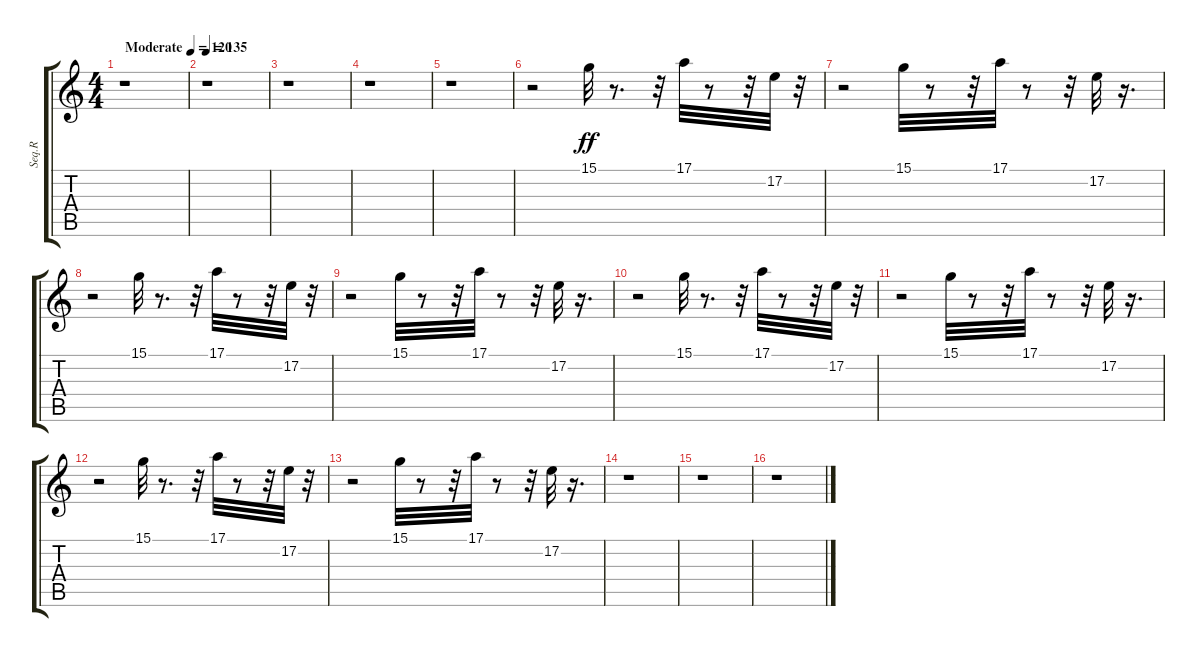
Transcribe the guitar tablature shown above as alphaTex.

\track ("Seq.R                               " "Seq.R     ") {instrument lead8bassandlead}
\staff {score tabs}
\tuning (E4 B3 G3 D3 A2 E2) {hide}
\ts (4 4)
\tempo (120 "Moderate")
\clef g2
\ks c
r.1{dy ff instrument lead8bassandlead} |
\tempo 135
r.1 |
r.1 |
r.1 |
r.1 |
r.2 15.1.32{balance 15} r.8{d} r.32 17.1.32{balance 1} r.8 r.32 17.2.32{balance 15} r.32 |
r.2 15.1.32{balance 15} r.8 r.32 17.1.32{balance 1} r.8 r.32 17.2.32{balance 15} r.16{d} |
r.2 15.1.32{balance 15} r.8{d} r.32 17.1.32{balance 1} r.8 r.32 17.2.32{balance 15} r.32 |
r.2 15.1.32{balance 15} r.8 r.32 17.1.32{balance 1} r.8 r.32 17.2.32{balance 15} r.16{d} |
r.2 15.1.32{balance 15} r.8{d} r.32 17.1.32{balance 1} r.8 r.32 17.2.32{balance 15} r.32 |
r.2 15.1.32{balance 15} r.8 r.32 17.1.32{balance 1} r.8 r.32 17.2.32{balance 15} r.16{d} |
r.2 15.1.32{balance 15} r.8{d} r.32 17.1.32{balance 1} r.8 r.32 17.2.32{balance 15} r.32 |
r.2 15.1.32{balance 15} r.8 r.32 17.1.32{balance 1} r.8 r.32 17.2.32{balance 15} r.16{d} |
r.1 |
r.1 |
r.1
